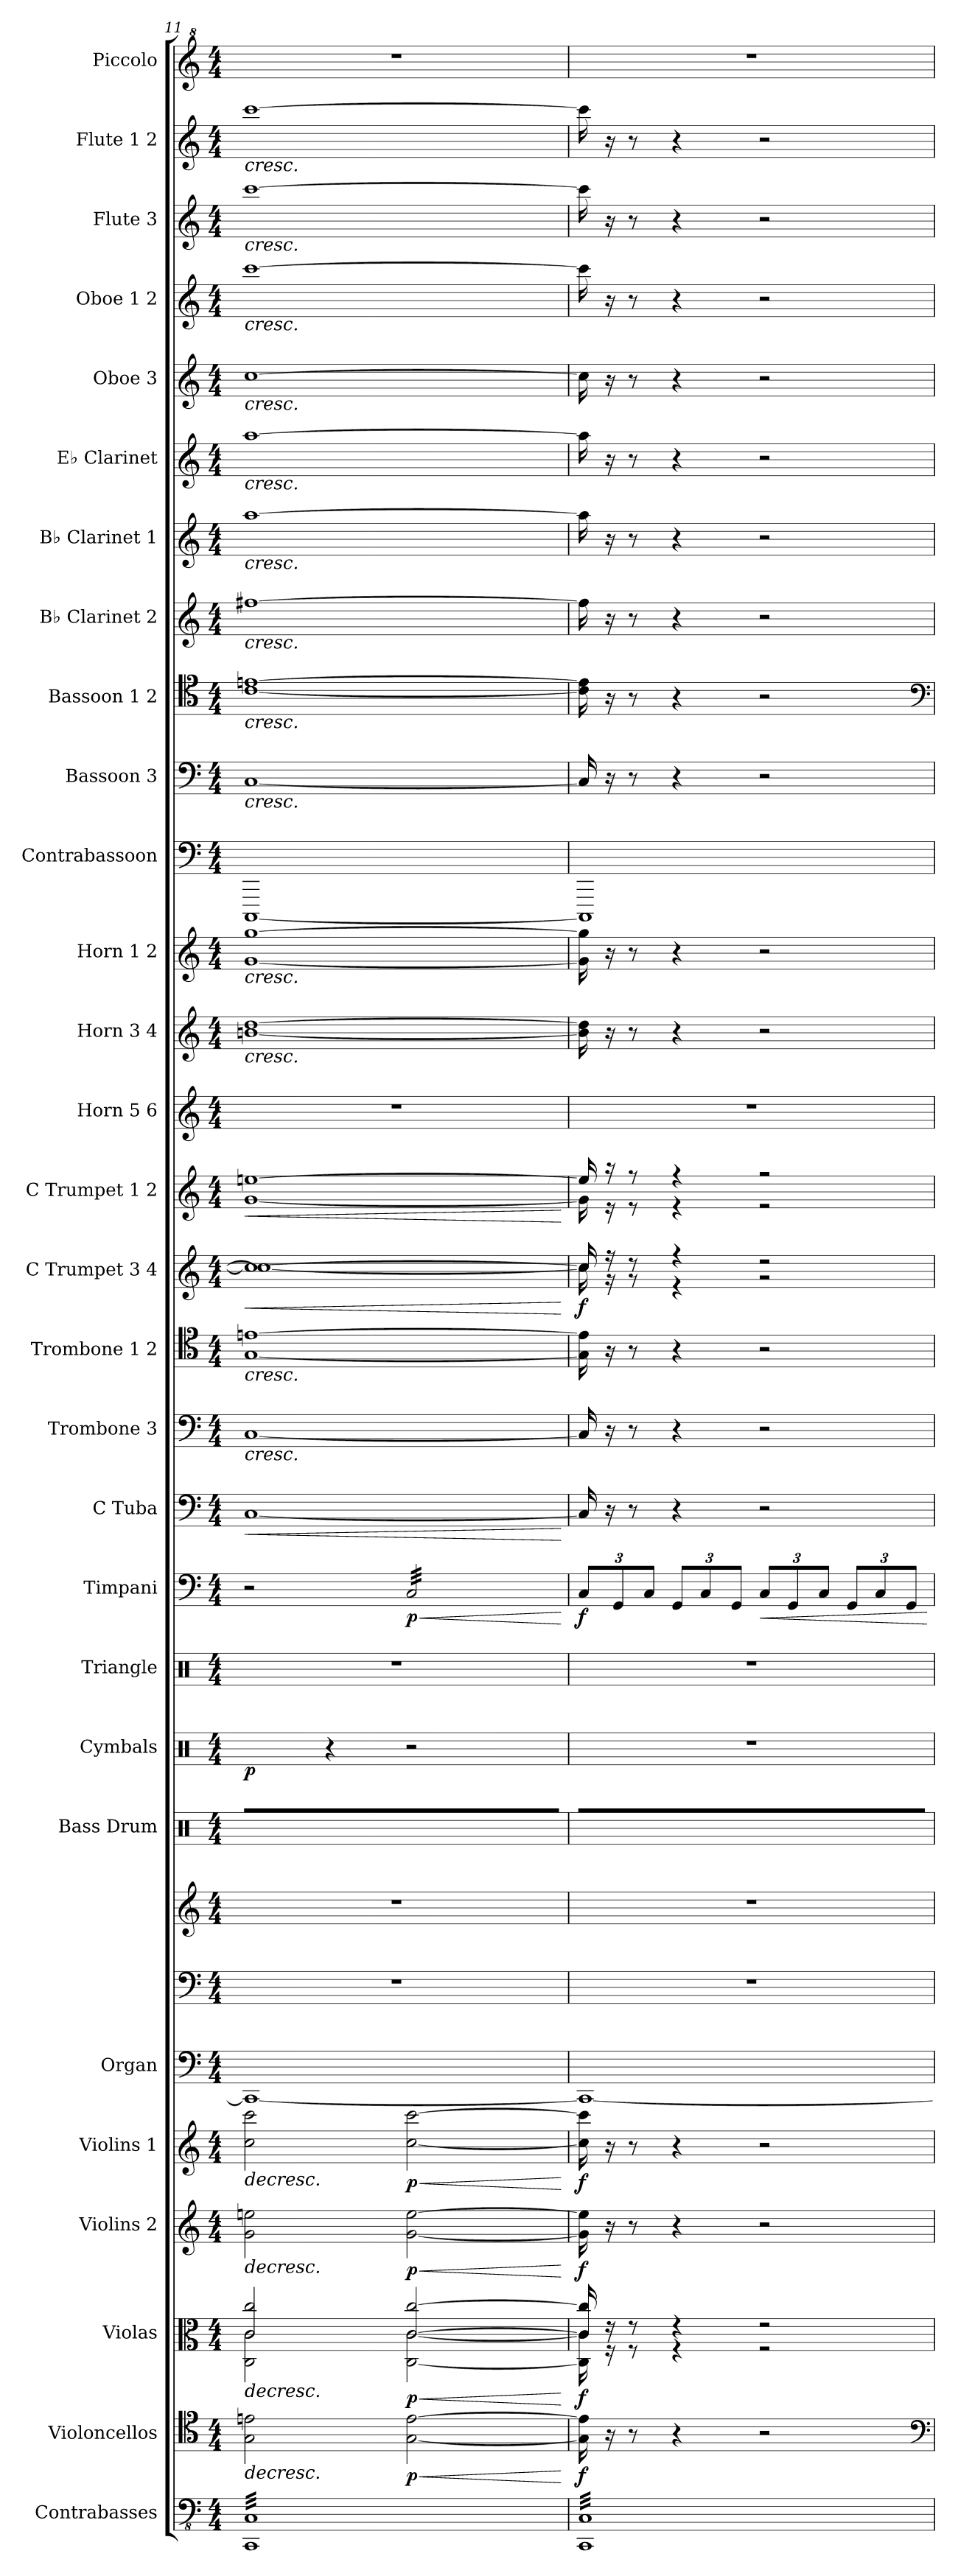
**kern	**kern	**dynam	**kern	**dynam	**kern	**dynam	**kern	**dynam	**kern	**kern	**kern	**kern	**kern	**dynam	**kern	**kern	**dynam	**kern	**dynam	**kern	**dynam	**kern	**dynam	**kern	**dynam	**kern	**dynam	**kern	**kern	**dynam	**kern	**dynam	**kern	**kern	**dynam	**kern	**dynam	**kern	**dynam	**kern	**dynam	**kern	**dynam	**kern	**dynam	**kern	**dynam	**kern	**dynam	**kern	**dynam	**kern
*part29	*part28	*part28	*part27	*part27	*part26	*part26	*part25	*part25	*part24	*part24	*part24	*part23	*part22	*part22	*part21	*part20	*part20	*part19	*part19	*part18	*part18	*part17	*part17	*part16	*part16	*part15	*part15	*part14	*part13	*part13	*part12	*part12	*part11	*part10	*part10	*part9	*part9	*part8	*part8	*part7	*part7	*part6	*part6	*part5	*part5	*part4	*part4	*part3	*part3	*part2	*part2	*part1
*staff31	*staff30	*staff30	*staff29	*staff29	*staff28	*staff28	*staff27	*staff27	*staff26	*staff25	*staff24	*staff23	*staff22	*staff22	*staff21	*staff20	*staff20	*staff19	*staff19	*staff18	*staff18	*staff17	*staff17	*staff16	*staff16	*staff15	*staff15	*staff14	*staff13	*staff13	*staff12	*staff12	*staff11	*staff10	*staff10	*staff9	*staff9	*staff8	*staff8	*staff7	*staff7	*staff6	*staff6	*staff5	*staff5	*staff4	*staff4	*staff3	*staff3	*staff2	*staff2	*staff1
*I"Contrabasses	*I"Violoncellos	*	*I"Violas	*	*I"Violins 2	*	*I"Violins 1	*	*I"Organ	*	*	*I"Bass Drum	*I"Cymbals	*	*I"Triangle	*I"Timpani	*	*I"C Tuba	*	*I"Trombone 3	*	*I"Trombone 1 2	*	*I"C Trumpet 3 4	*	*I"C Trumpet 1 2	*	*I"Horn 5 6	*I"Horn 3 4	*	*I"Horn 1 2	*	*I"Contrabassoon	*I"Bassoon 3	*	*I"Bassoon 1 2	*	*I"B♭ Clarinet 2	*	*I"B♭ Clarinet 1	*	*I"E♭ Clarinet	*	*I"Oboe 3	*	*I"Oboe 1 2	*	*I"Flute 3	*	*I"Flute 1 2	*	*I"Piccolo
*I'Cbs.	*I'Vlcs.	*	*I'Vlas.	*	*I'Vlns. 2	*	*I'Vlns. 1	*	*I'Org.	*	*	*I'B. Dr.	*I'Cym.	*	*I'Trgl.	*I'Timp.	*	*I'C Tu.	*	*I'Trb. 3	*	*I'Trb. 1 2	*	*I'C Tpt. 3 4	*	*I'C Tpt. 1 2	*	*I'Hn. 5 6	*I'Hn. 3 4	*	*I'Hn. 1 2	*	*I'Cbsn.	*I'Bsn. 3	*	*I'Bsn. 1 2	*	*I'B♭ Cl. 2	*	*I'B♭ Cl. 1	*	*I'E♭ Cl.	*	*I'Ob. 3	*	*I'Ob. 1 2	*	*I'Fl. 3	*	*I'Fl. 1 2	*	*I'Picc.
*clefFv4	*clefC4	*	*clefC3	*	*clefG2	*	*clefG2	*	*clefF4	*clefF4	*clefG2	*clefX	*clefX	*	*clefX	*clefF4	*	*clefF4	*	*clefF4	*	*clefC4	*	*clefG2	*	*clefG2	*	*clefG2	*clefG2	*	*clefG2	*	*clefF4	*clefF4	*	*clefC4	*	*clefG2	*	*clefG2	*	*clefG2	*	*clefG2	*	*clefG2	*	*clefG2	*	*clefG2	*	*clefG^2
*	*	*	*	*	*	*	*	*	*	*	*	*	*	*	*	*	*	*	*	*	*	*	*	*	*	*	*	*ITrd4c7	*ITrd4c7	*	*ITrd4c7	*	*ITrd7c12	*	*	*	*	*ITrd1c2	*	*ITrd1c2	*	*ITrd-2c-3	*	*	*	*	*	*	*	*	*	*ITrd-7c-12
*k[]	*k[]	*	*k[]	*	*k[]	*	*k[]	*	*k[]	*k[]	*k[]	*k[]	*k[]	*	*k[]	*k[]	*	*k[]	*	*k[]	*	*k[]	*	*k[]	*	*k[]	*	*k[b-]	*k[b-]	*	*k[b-]	*	*k[]	*k[]	*	*k[]	*	*k[b-e-]	*	*k[b-e-]	*	*k[b-e-a-]	*	*k[]	*	*k[]	*	*k[]	*	*k[]	*	*k[]
*C:	*C:	*	*C:	*	*C:	*	*C:	*	*C:	*C:	*C:	*C:	*C:	*	*C:	*C:	*	*C:	*	*C:	*	*C:	*	*C:	*	*C:	*	*F:	*F:	*	*F:	*	*C:	*C:	*	*C:	*	*B-:	*	*B-:	*	*E-:	*	*C:	*	*C:	*	*C:	*	*C:	*	*C:
*M4/4	*M4/4	*	*M4/4	*	*M4/4	*	*M4/4	*	*M4/4	*M4/4	*M4/4	*M4/4	*M4/4	*	*M4/4	*M4/4	*	*M4/4	*	*M4/4	*	*M4/4	*	*M4/4	*	*M4/4	*	*M4/4	*M4/4	*	*M4/4	*	*M4/4	*M4/4	*	*M4/4	*	*M4/4	*	*M4/4	*	*M4/4	*	*M4/4	*	*M4/4	*	*M4/4	*	*M4/4	*	*M4/4
=11	=11	=11	=11	=11	=11	=11	=11	=11	=11	=11	=11	=11	=11	=11	=11	=11	=11	=11	=11	=11	=11	=11	=11	=11	=11	=11	=11	=11	=11	=11	=11	=11	=11	=11	=11	=11	=11	=11	=11	=11	=11	=11	=11	=11	=11	=11	=11	=11	=11	=11	=11	=11
!	!	!LO:HP:b	!	!LO:HP:b	!	!LO:HP:b	!	!LO:HP:b	!	!	!	!	!	!	!	!	!	!	!LO:HP:b	!	!LO:HP:b	!	!	!	!	!	!	!	!	!	!	!	!	!	!	!	!	!	!	!	!	!	!	!	!	!	!	!	!	!	!	!
*	*	*	*^	*	*	*	*	*	*	*	*	*	*	*	*	*	*	*	*	*	*	*	*	*	*	*	*	*	*	*	*	*	*	*	*	*	*	*	*	*	*	*	*	*	*	*	*	*	*	*	*	*
!	!	!	!	!	!	!	!	!	!	!	!	!	!	!	!	!	!	!	!	!	!	!LO:HP:n=1:b	!	!LO:HP:b	!	!	!	!	!	!	!	!	!	!	!	!	!	!	!	!	!	!	!	!	!	!	!	!	!	!	!	!	!
!	!	!	!	!	!	!	!	!	!	!	!	!	!	!	!	!	!	!	!	!	!	!	!	!LO:HP:n=1:b	!	!LO:HP:b	!	!LO:HP:b	!	!	!	!	!	!	!	!	!	!	!	!	!	!	!	!	!	!	!	!	!	!	!	!	!
*	*	*	*	*	*	*	*	*	*	*	*	*	*	*	*	*	*	*	*	*	*	*	*	*	*^	*	*	*	*	*	*	*	*	*	*	*	*	*	*	*	*	*	*	*	*	*	*	*	*	*	*	*	*
!	!	!	!	!	!	!	!	!	!	!	!	!	!	!	!	!	!	!	!	!	!	!	!	!	!	!	!	!	!LO:HP:n=1:b	!	!	!LO:HP:b	!	!	!	!	!	!	!	!	!	!	!	!	!	!	!	!	!	!	!	!	!	!
*	*	*	*	*	*	*	*	*	*	*	*	*	*	*	*	*	*	*	*	*	*	*	*	*	*	*	*	*^	*	*	*	*	*	*	*	*	*	*	*	*	*	*	*	*	*	*	*	*	*	*	*	*	*	*
!	!	!	!	!	!	!	!	!	!	!	!	!	!	!	!	!	!	!	!	!	!	!	!	!	!	!	!	!	!	!	!	!	!LO:HP:n=1:b	!	!LO:HP:b	!	!	!	!	!	!	!	!	!	!	!	!	!	!	!	!	!	!	!	!
!	!	!	!	!	!	!	!	!	!	!	!	!	!	!	!	!	!	!	!	!	!	!	!	!	!	!	!	!	!	!	!	!	!	!	!LO:HP:n=1:b	!	!	!LO:HP:b	!	!	!	!	!	!	!	!	!	!	!	!	!	!	!	!	!
!	!	!	!	!	!	!	!	!	!	!	!	!	!	!	!	!	!	!	!	!	!	!	!	!	!	!	!	!	!	!	!	!	!	!	!	!	!	!LO:HP:n=1:b	!	!LO:HP:b	!	!	!	!	!	!	!	!	!	!	!	!	!	!	!
!	!	!	!	!	!	!	!	!	!	!	!	!	!	!	!	!	!	!	!	!	!	!	!	!	!	!	!	!	!	!	!	!	!	!	!	!	!	!	!	!LO:HP:n=1:b	!	!LO:HP:b	!	!	!	!	!	!	!	!	!	!	!	!	!
!	!	!	!	!	!	!	!	!	!	!	!	!	!	!	!	!	!	!	!	!	!	!	!	!	!	!	!	!	!	!	!	!	!	!	!	!	!	!	!	!	!	!LO:HP:n=1:b	!	!LO:HP:b	!	!	!	!	!	!	!	!	!	!	!
!	!	!	!	!	!	!	!	!	!	!	!	!	!	!	!	!	!	!	!	!	!	!	!	!	!	!	!	!	!	!	!	!	!	!	!	!	!	!	!	!	!	!	!	!LO:HP:n=1:b	!	!LO:HP:b	!	!	!	!	!	!	!	!	!
!	!	!	!	!	!	!	!	!	!	!	!	!	!	!	!	!	!	!	!	!	!	!	!	!	!	!	!	!	!	!	!	!	!	!	!	!	!	!	!	!	!	!	!	!	!	!LO:HP:n=1:b	!	!LO:HP:b	!	!	!	!	!	!	!
!	!	!	!	!	!	!	!	!	!	!	!	!	!	!	!	!	!	!	!	!	!	!	!	!	!	!	!	!	!	!	!	!	!	!	!	!	!	!	!	!	!	!	!	!	!	!	!	!LO:HP:n=1:b	!	!LO:HP:b	!	!	!	!	!
!	!	!	!	!	!	!	!	!	!	!	!	!	!	!	!	!	!	!	!	!	!	!	!	!	!	!	!	!	!	!	!	!	!	!	!	!	!	!	!	!	!	!	!	!	!	!	!	!	!	!LO:HP:n=1:b	!	!LO:HP:b	!	!	!
!	!	!	!	!	!	!	!	!	!	!	!	!	!	!	!	!	!	!	!	!	!	!	!	!	!	!	!	!	!	!	!	!	!	!	!	!	!	!	!	!	!	!	!	!	!	!	!	!	!	!	!	!LO:HP:n=1:b	!	!LO:HP:b	!
!	!	!	!	!	!	!	!	!	!	!	!	!	!	!	!LO:DY:b	!	!	!	!	!	!	!	!	!	!	!	!	!	!	!	!	!	!	!	!	!	!	!	!	!	!	!	!	!	!	!	!	!	!	!	!	!	!	!LO:HP:n=1:b	!
*tremolo	*	*	*	*	*	*	*	*	*	*	*	*	*	*	*	*	*	*	*	*	*	*	*	*	*	*	*	*	*	*	*	*	*	*	*	*	*	*	*	*	*	*	*	*	*	*	*	*	*	*	*	*	*	*	*
*	*	*	*	*	*	*	*	*	*	*	*	*	*tremolo	*	*	*	*	*	*	*	*	*	*	*	*	*	*	*	*	*	*	*	*	*	*	*	*	*	*	*	*	*	*	*	*	*	*	*	*	*	*	*	*	*	*
32CCC 32CCLLL	2G\ 2en\	>	2c/ 2cc/	2C\ 2c\	>	2g\ 2een\	>	2cc\ 2ccc\	>	1CC_	1r	1r	32RLLL	4R/	p	1r	2r	.	[1C	<	[1C	> <	[1G [1en	> <	1cc_	1cc_	<	[1een	[1g	> <	1r	[1en [1g	> <	[1c [1cc	> <	[1CCCC	[1C	> <	[1c [1en	> <	[1een	> <	[1gg	> <	[1ccc	> <	[1cc	> <	[1ccc	> <	[1ccc	> <	[1ccc	> <	1r
32CCC 32CC	.	.	.	.	.	.	.	.	.	.	.	.	32R	.	.	.	.	.	.	.	.	.	.	.	.	.	.	.	.	.	.	.	.	.	.	.	.	.	.	.	.	.	.	.	.	.	.	.	.	.	.	.	.	.	.
32CCC 32CC	.	.	.	.	.	.	.	.	.	.	.	.	32R	.	.	.	.	.	.	.	.	.	.	.	.	.	.	.	.	.	.	.	.	.	.	.	.	.	.	.	.	.	.	.	.	.	.	.	.	.	.	.	.	.	.
32CCC 32CC	.	.	.	.	.	.	.	.	.	.	.	.	32R	.	.	.	.	.	.	.	.	.	.	.	.	.	.	.	.	.	.	.	.	.	.	.	.	.	.	.	.	.	.	.	.	.	.	.	.	.	.	.	.	.	.
32CCC 32CC	.	.	.	.	.	.	.	.	.	.	.	.	32R	.	.	.	.	.	.	.	.	.	.	.	.	.	.	.	.	.	.	.	.	.	.	.	.	.	.	.	.	.	.	.	.	.	.	.	.	.	.	.	.	.	.
32CCC 32CC	.	.	.	.	.	.	.	.	.	.	.	.	32R	.	.	.	.	.	.	.	.	.	.	.	.	.	.	.	.	.	.	.	.	.	.	.	.	.	.	.	.	.	.	.	.	.	.	.	.	.	.	.	.	.	.
32CCC 32CC	.	.	.	.	.	.	.	.	.	.	.	.	32R	.	.	.	.	.	.	.	.	.	.	.	.	.	.	.	.	.	.	.	.	.	.	.	.	.	.	.	.	.	.	.	.	.	.	.	.	.	.	.	.	.	.
32CCC 32CC	.	.	.	.	.	.	.	.	.	.	.	.	32R	.	.	.	.	.	.	.	.	.	.	.	.	.	.	.	.	.	.	.	.	.	.	.	.	.	.	.	.	.	.	.	.	.	.	.	.	.	.	.	.	.	.
32CCC 32CC	.	.	.	.	.	.	.	.	.	.	.	.	32R	4r	.	.	.	.	.	.	.	.	.	.	.	.	.	.	.	.	.	.	.	.	.	.	.	.	.	.	.	.	.	.	.	.	.	.	.	.	.	.	.	.	.
32CCC 32CC	.	.	.	.	.	.	.	.	.	.	.	.	32R	.	.	.	.	.	.	.	.	.	.	.	.	.	.	.	.	.	.	.	.	.	.	.	.	.	.	.	.	.	.	.	.	.	.	.	.	.	.	.	.	.	.
32CCC 32CC	.	.	.	.	.	.	.	.	.	.	.	.	32R	.	.	.	.	.	.	.	.	.	.	.	.	.	.	.	.	.	.	.	.	.	.	.	.	.	.	.	.	.	.	.	.	.	.	.	.	.	.	.	.	.	.
32CCC 32CC	.	.	.	.	.	.	.	.	.	.	.	.	32R	.	.	.	.	.	.	.	.	.	.	.	.	.	.	.	.	.	.	.	.	.	.	.	.	.	.	.	.	.	.	.	.	.	.	.	.	.	.	.	.	.	.
32CCC 32CC	.	.	.	.	.	.	.	.	.	.	.	.	32R	.	.	.	.	.	.	.	.	.	.	.	.	.	.	.	.	.	.	.	.	.	.	.	.	.	.	.	.	.	.	.	.	.	.	.	.	.	.	.	.	.	.
32CCC 32CC	.	.	.	.	.	.	.	.	.	.	.	.	32R	.	.	.	.	.	.	.	.	.	.	.	.	.	.	.	.	.	.	.	.	.	.	.	.	.	.	.	.	.	.	.	.	.	.	.	.	.	.	.	.	.	.
32CCC 32CC	.	.	.	.	.	.	.	.	.	.	.	.	32R	.	.	.	.	.	.	.	.	.	.	.	.	.	.	.	.	.	.	.	.	.	.	.	.	.	.	.	.	.	.	.	.	.	.	.	.	.	.	.	.	.	.
32CCC 32CC	.	.	.	.	.	.	.	.	.	.	.	.	32R	.	.	.	.	.	.	.	.	.	.	.	.	.	.	.	.	.	.	.	.	.	.	.	.	.	.	.	.	.	.	.	.	.	.	.	.	.	.	.	.	.	.
!	!	!LO:HP:b	!	!	!LO:HP:b	!	!LO:HP:b	!	!LO:HP:b	!	!	!	!	!	!	!	!	!LO:HP:b	!	!	!	!	!	!	!	!	!	!	!	!	!	!	!	!	!	!	!	!	!	!	!	!	!	!	!	!	!	!	!	!	!	!	!	!	!
!	!	!LO:DY:n=1:b	!	!	!LO:DY:n=1:b	!	!LO:DY:n=1:b	!	!LO:DY:n=1:b	!	!	!	!	!	!	!	!	!LO:DY:n=1:b	!	!	!	!	!	!	!	!	!	!	!	!	!	!	!	!	!	!	!	!	!	!	!	!	!	!	!	!	!	!	!	!	!	!	!	!	!
*	*	*	*	*	*	*	*	*	*	*	*	*	*	*	*	*	*tremolo	*	*	*	*	*	*	*	*	*	*	*	*	*	*	*	*	*	*	*	*	*	*	*	*	*	*	*	*	*	*	*	*	*	*	*	*	*	*
32CCC 32CC	[2G\ [2e\	< p	[2c/ [2cc/	[2C\ [2c\	< p	[2g\ [2ee\	< p	[2cc\ [2ccc\	< p	.	.	.	32R	2r	.	.	32C/LLL	< p	.	.	.	.	.	.	.	.	.	.	.	.	.	.	.	.	.	.	.	.	.	.	.	.	.	.	.	.	.	.	.	.	.	.	.	.	.
32CCC 32CC	.	.	.	.	.	.	.	.	.	.	.	.	32R	.	.	.	32C/	.	.	.	.	.	.	.	.	.	.	.	.	.	.	.	.	.	.	.	.	.	.	.	.	.	.	.	.	.	.	.	.	.	.	.	.	.	.
32CCC 32CC	.	.	.	.	.	.	.	.	.	.	.	.	32R	.	.	.	32C/	.	.	.	.	.	.	.	.	.	.	.	.	.	.	.	.	.	.	.	.	.	.	.	.	.	.	.	.	.	.	.	.	.	.	.	.	.	.
32CCC 32CC	.	.	.	.	.	.	.	.	.	.	.	.	32R	.	.	.	32C/	.	.	.	.	.	.	.	.	.	.	.	.	.	.	.	.	.	.	.	.	.	.	.	.	.	.	.	.	.	.	.	.	.	.	.	.	.	.
32CCC 32CC	.	.	.	.	.	.	.	.	.	.	.	.	32R	.	.	.	32C/	.	.	.	.	.	.	.	.	.	.	.	.	.	.	.	.	.	.	.	.	.	.	.	.	.	.	.	.	.	.	.	.	.	.	.	.	.	.
32CCC 32CC	.	.	.	.	.	.	.	.	.	.	.	.	32R	.	.	.	32C/	.	.	.	.	.	.	.	.	.	.	.	.	.	.	.	.	.	.	.	.	.	.	.	.	.	.	.	.	.	.	.	.	.	.	.	.	.	.
32CCC 32CC	.	.	.	.	.	.	.	.	.	.	.	.	32R	.	.	.	32C/	.	.	.	.	.	.	.	.	.	.	.	.	.	.	.	.	.	.	.	.	.	.	.	.	.	.	.	.	.	.	.	.	.	.	.	.	.	.
32CCC 32CC	.	.	.	.	.	.	.	.	.	.	.	.	32R	.	.	.	32C/	.	.	.	.	.	.	.	.	.	.	.	.	.	.	.	.	.	.	.	.	.	.	.	.	.	.	.	.	.	.	.	.	.	.	.	.	.	.
32CCC 32CC	.	.	.	.	.	.	.	.	.	.	.	.	32R	.	.	.	32C/	.	.	.	.	.	.	.	.	.	.	.	.	.	.	.	.	.	.	.	.	.	.	.	.	.	.	.	.	.	.	.	.	.	.	.	.	.	.
32CCC 32CC	.	.	.	.	.	.	.	.	.	.	.	.	32R	.	.	.	32C/	.	.	.	.	.	.	.	.	.	.	.	.	.	.	.	.	.	.	.	.	.	.	.	.	.	.	.	.	.	.	.	.	.	.	.	.	.	.
32CCC 32CC	.	.	.	.	.	.	.	.	.	.	.	.	32R	.	.	.	32C/	.	.	.	.	.	.	.	.	.	.	.	.	.	.	.	.	.	.	.	.	.	.	.	.	.	.	.	.	.	.	.	.	.	.	.	.	.	.
32CCC 32CC	.	.	.	.	.	.	.	.	.	.	.	.	32R	.	.	.	32C/	.	.	.	.	.	.	.	.	.	.	.	.	.	.	.	.	.	.	.	.	.	.	.	.	.	.	.	.	.	.	.	.	.	.	.	.	.	.
32CCC 32CC	.	.	.	.	.	.	.	.	.	.	.	.	32R	.	.	.	32C/	.	.	.	.	.	.	.	.	.	.	.	.	.	.	.	.	.	.	.	.	.	.	.	.	.	.	.	.	.	.	.	.	.	.	.	.	.	.
32CCC 32CC	.	.	.	.	.	.	.	.	.	.	.	.	32R	.	.	.	32C/	.	.	.	.	.	.	.	.	.	.	.	.	.	.	.	.	.	.	.	.	.	.	.	.	.	.	.	.	.	.	.	.	.	.	.	.	.	.
32CCC 32CC	.	.	.	.	.	.	.	.	.	.	.	.	32R	.	.	.	32C/	.	.	.	.	.	.	.	.	.	.	.	.	.	.	.	.	.	.	.	.	.	.	.	.	.	.	.	.	.	.	.	.	.	.	.	.	.	.
32CCC 32CCJJJ	.	.	.	.	.	.	.	.	.	.	.	.	32RJJJ	.	.	.	32C/JJJ	.	.	.	.	.	.	.	.	.	.	.	.	.	.	.	.	.	.	.	.	.	.	.	.	.	.	.	.	.	.	.	.	.	.	.	.	.	.
*	*	*	*	*	*	*	*	*	*	*	*	*	*	*	*	*	*Xtremolo	*	*	*	*	*	*	*	*	*	*	*	*	*	*	*	*	*	*	*	*	*	*	*	*	*	*	*	*	*	*	*	*	*	*	*	*	*	*
*	*	*	*	*	*	*	*	*	*	*	*	*	*	*	*	*	*	*	*	*	*	*	*	*	*v	*v	*	*	*	*	*	*	*	*	*	*	*	*	*	*	*	*	*	*	*	*	*	*	*	*	*	*	*	*	*
*	*	*	*v	*v	*	*	*	*	*	*	*	*	*	*	*	*	*	*	*	*	*	*	*	*	*	*	*v	*v	*	*	*	*	*	*	*	*	*	*	*	*	*	*	*	*	*	*	*	*	*	*	*	*	*	*
.	.	] [	.	] [	.	] [	.	] [	.	.	.	.	.	.	.	.	[	.	[	.	]	.	]	.	[	.	] [	.	.	]	.	]	.	.	]	.	]	.	]	.	]	.	]	.	]	.	]	.	]	.	]	.
=12	=12	=12	=12	=12	=12	=12	=12	=12	=12	=12	=12	=12	=12	=12	=12	=12	=12	=12	=12	=12	=12	=12	=12	=12	=12	=12	=12	=12	=12	=12	=12	=12	=12	=12	=12	=12	=12	=12	=12	=12	=12	=12	=12	=12	=12	=12	=12	=12	=12	=12	=12	=12
*	*	*	*^	*	*	*	*	*	*	*	*	*	*	*	*	*	*	*	*	*	*	*	*	*	*	*	*	*	*	*	*	*	*	*	*	*	*	*	*	*	*	*	*	*	*	*	*	*	*	*	*	*
*	*	*	*	*	*	*	*	*	*	*	*	*	*	*	*	*	*Xbrackettup	*	*	*	*	*	*	*	*	*	*	*	*	*	*	*	*	*	*	*	*	*	*	*	*	*	*	*	*	*	*	*	*	*	*	*	*
*	*	*	*	*	*	*	*	*	*	*	*	*	*	*	*	*	*	*	*	*	*	*	*	*	*^	*	*^	*	*	*	*	*	*	*	*	*	*	*	*	*	*	*	*	*	*	*	*	*	*	*	*	*	*
!	!	!LO:DY:b	!	!	!LO:DY:b	!	!LO:DY:b	!	!LO:DY:b	!	!	!	!	!	!	!	!	!LO:DY:b	!	!LO:DY:b	!	!	!	!	!	!	!	!	!	!	!	!	!	!	!	!	!	!	!	!	!	!	!	!	!	!	!	!	!	!	!	!	!	!	!
!	!	!	!	!	!	!	!	!	!	!	!	!	!	!	!	!	!	!	!	!LO:DY:n=1:b	!	!LO:DY:b	!	!	!	!	!	!	!	!	!	!	!	!	!	!	!	!	!	!	!	!	!	!	!	!	!	!	!	!	!	!	!	!	!
!	!	!	!	!	!	!	!	!	!	!	!	!	!	!	!	!	!	!	!	!	!	!LO:DY:n=1:b	!	!LO:DY:b	!	!	!	!	!	!	!	!	!	!	!	!	!	!	!	!	!	!	!	!	!	!	!	!	!	!	!	!	!	!	!
!	!	!	!	!	!	!	!	!	!	!	!	!	!	!	!	!	!	!	!	!	!	!	!	!LO:DY:n=1:b	!	!	!LO:DY:b	!	!	!LO:DY:b	!	!	!	!	!	!	!	!	!	!	!	!	!	!	!	!	!	!	!	!	!	!	!	!	!
!	!	!	!	!	!	!	!	!	!	!	!	!	!	!	!	!	!	!	!	!	!	!	!	!	!	!	!	!	!	!LO:DY:n=1:b	!	!	!LO:DY:b	!	!	!	!	!	!	!	!	!	!	!	!	!	!	!	!	!	!	!	!	!	!
!	!	!	!	!	!	!	!	!	!	!	!	!	!	!	!	!	!	!	!	!	!	!	!	!	!	!	!	!	!	!	!	!	!LO:DY:n=1:b	!	!LO:DY:b	!	!	!	!	!	!	!	!	!	!	!	!	!	!	!	!	!	!	!	!
!	!	!	!	!	!	!	!	!	!	!	!	!	!	!	!	!	!	!	!	!	!	!	!	!	!	!	!	!	!	!	!	!	!	!	!LO:DY:n=1:b	!	!	!LO:DY:b	!	!	!	!	!	!	!	!	!	!	!	!	!	!	!	!	!
!	!	!	!	!	!	!	!	!	!	!	!	!	!	!	!	!	!	!	!	!	!	!	!	!	!	!	!	!	!	!	!	!	!	!	!	!	!	!LO:DY:n=1:b	!	!LO:DY:b	!	!	!	!	!	!	!	!	!	!	!	!	!	!	!
!	!	!	!	!	!	!	!	!	!	!	!	!	!	!	!	!	!	!	!	!	!	!	!	!	!	!	!	!	!	!	!	!	!	!	!	!	!	!	!	!LO:DY:n=1:b	!	!LO:DY:b	!	!	!	!	!	!	!	!	!	!	!	!	!
!	!	!	!	!	!	!	!	!	!	!	!	!	!	!	!	!	!	!	!	!	!	!	!	!	!	!	!	!	!	!	!	!	!	!	!	!	!	!	!	!	!	!LO:DY:n=1:b	!	!LO:DY:b	!	!	!	!	!	!	!	!	!	!	!
!	!	!	!	!	!	!	!	!	!	!	!	!	!	!	!	!	!	!	!	!	!	!	!	!	!	!	!	!	!	!	!	!	!	!	!	!	!	!	!	!	!	!	!	!LO:DY:n=1:b	!	!LO:DY:b	!	!	!	!	!	!	!	!	!
!	!	!	!	!	!	!	!	!	!	!	!	!	!	!	!	!	!	!	!	!	!	!	!	!	!	!	!	!	!	!	!	!	!	!	!	!	!	!	!	!	!	!	!	!	!	!LO:DY:n=1:b	!	!LO:DY:b	!	!	!	!	!	!	!
!	!	!	!	!	!	!	!	!	!	!	!	!	!	!	!	!	!	!	!	!	!	!	!	!	!	!	!	!	!	!	!	!	!	!	!	!	!	!	!	!	!	!	!	!	!	!	!	!LO:DY:n=1:b	!	!LO:DY:b	!	!	!	!	!
!	!	!	!	!	!	!	!	!	!	!	!	!	!	!	!	!	!	!	!	!	!	!	!	!	!	!	!	!	!	!	!	!	!	!	!	!	!	!	!	!	!	!	!	!	!	!	!	!	!	!LO:DY:n=1:b	!	!LO:DY:b	!	!	!
!	!	!	!	!	!	!	!	!	!	!	!	!	!	!	!	!	!	!	!	!	!	!	!	!	!	!	!	!	!	!	!	!	!	!	!	!	!	!	!	!	!	!	!	!	!	!	!	!	!	!	!	!LO:DY:n=1:b	!	!LO:DY:b	!
!	!	!	!	!	!	!	!	!	!	!	!	!	!	!	!	!	!	!	!	!	!	!	!	!	!	!	!	!	!	!	!	!	!	!	!	!	!	!	!	!	!	!	!	!	!	!	!	!	!	!	!	!	!	!LO:DY:n=1:b	!
32CCC 32CCLLL	16G\] 16e\]	f	16c/] 16cc/]	16C\] 16c\]	f	16g\] 16ee\]	f	16cc\] 16ccc\]	f	1CC_	1r	1r	32RLLL	1r	.	1r	12C/L	f	16C/]	p f	16C/]	p f	16G\] 16e\]	p f	16cc/]	16cc\]	f	16ee/]	16g\]	p f	1r	16e\] 16g\]	p f	16c\] 16cc\]	p f	1CCCC]	16C/]	p f	16c\] 16e\]	p f	16ee\]	p f	16gg\]	p f	16ccc\]	p f	16cc\]	p f	16ccc\]	p f	16ccc\]	p f	16ccc\]	p f	1r
32CCC 32CC	.	.	.	.	.	.	.	.	.	.	.	.	32R	.	.	.	.	.	.	.	.	.	.	.	.	.	.	.	.	.	.	.	.	.	.	.	.	.	.	.	.	.	.	.	.	.	.	.	.	.	.	.	.	.	.
32CCC 32CC	16r	.	16re	16rF	.	16r	.	16r	.	.	.	.	32R	.	.	.	.	.	16r	.	16r	[	16r	[	16r	16r	.	16r	16r	.	.	16r	[	16r	[	.	16r	[	16r	[	16r	[	16r	[	16r	[	16r	[	16r	[	16r	[	16r	[	.
.	.	.	.	.	.	.	.	.	.	.	.	.	.	.	.	.	12GG/	.	.	.	.	.	.	.	.	.	.	.	.	.	.	.	.	.	.	.	.	.	.	.	.	.	.	.	.	.	.	.	.	.	.	.	.	.	.
32CCC 32CC	.	.	.	.	.	.	.	.	.	.	.	.	32R	.	.	.	.	.	.	.	.	.	.	.	.	.	.	.	.	.	.	.	.	.	.	.	.	.	.	.	.	.	.	.	.	.	.	.	.	.	.	.	.	.	.
32CCC 32CC	8r	.	8re	8rF	.	8r	.	8r	.	.	.	.	32R	.	.	.	.	.	8r	.	8r	.	8r	.	8r	8r	.	8r	8r	.	.	8r	.	8r	.	.	8r	.	8r	.	8r	.	8r	.	8r	.	8r	.	8r	.	8r	.	8r	.	.
32CCC 32CC	.	.	.	.	.	.	.	.	.	.	.	.	32R	.	.	.	.	.	.	.	.	.	.	.	.	.	.	.	.	.	.	.	.	.	.	.	.	.	.	.	.	.	.	.	.	.	.	.	.	.	.	.	.	.	.
.	.	.	.	.	.	.	.	.	.	.	.	.	.	.	.	.	12C/J	.	.	.	.	.	.	.	.	.	.	.	.	.	.	.	.	.	.	.	.	.	.	.	.	.	.	.	.	.	.	.	.	.	.	.	.	.	.
32CCC 32CC	.	.	.	.	.	.	.	.	.	.	.	.	32R	.	.	.	.	.	.	.	.	.	.	.	.	.	.	.	.	.	.	.	.	.	.	.	.	.	.	.	.	.	.	.	.	.	.	.	.	.	.	.	.	.	.
32CCC 32CC	.	.	.	.	.	.	.	.	.	.	.	.	32R	.	.	.	.	.	.	.	.	.	.	.	.	.	.	.	.	.	.	.	.	.	.	.	.	.	.	.	.	.	.	.	.	.	.	.	.	.	.	.	.	.	.
32CCC 32CC	4r	.	4re	4rF	.	4r	.	4r	.	.	.	.	32R	.	.	.	12GG/L	.	4r	.	4r	.	4r	.	4r	4r	.	4r	4r	.	.	4r	.	4r	.	.	4r	.	4r	.	4r	.	4r	.	4r	.	4r	.	4r	.	4r	.	4r	.	.
32CCC 32CC	.	.	.	.	.	.	.	.	.	.	.	.	32R	.	.	.	.	.	.	.	.	.	.	.	.	.	.	.	.	.	.	.	.	.	.	.	.	.	.	.	.	.	.	.	.	.	.	.	.	.	.	.	.	.	.
32CCC 32CC	.	.	.	.	.	.	.	.	.	.	.	.	32R	.	.	.	.	.	.	.	.	.	.	.	.	.	.	.	.	.	.	.	.	.	.	.	.	.	.	.	.	.	.	.	.	.	.	.	.	.	.	.	.	.	.
.	.	.	.	.	.	.	.	.	.	.	.	.	.	.	.	.	12C/	.	.	.	.	.	.	.	.	.	.	.	.	.	.	.	.	.	.	.	.	.	.	.	.	.	.	.	.	.	.	.	.	.	.	.	.	.	.
32CCC 32CC	.	.	.	.	.	.	.	.	.	.	.	.	32R	.	.	.	.	.	.	.	.	.	.	.	.	.	.	.	.	.	.	.	.	.	.	.	.	.	.	.	.	.	.	.	.	.	.	.	.	.	.	.	.	.	.
32CCC 32CC	.	.	.	.	.	.	.	.	.	.	.	.	32R	.	.	.	.	.	.	.	.	.	.	.	.	.	.	.	.	.	.	.	.	.	.	.	.	.	.	.	.	.	.	.	.	.	.	.	.	.	.	.	.	.	.
32CCC 32CC	.	.	.	.	.	.	.	.	.	.	.	.	32R	.	.	.	.	.	.	.	.	.	.	.	.	.	.	.	.	.	.	.	.	.	.	.	.	.	.	.	.	.	.	.	.	.	.	.	.	.	.	.	.	.	.
.	.	.	.	.	.	.	.	.	.	.	.	.	.	.	.	.	12GG/J	.	.	.	.	.	.	.	.	.	.	.	.	.	.	.	.	.	.	.	.	.	.	.	.	.	.	.	.	.	.	.	.	.	.	.	.	.	.
32CCC 32CC	.	.	.	.	.	.	.	.	.	.	.	.	32R	.	.	.	.	.	.	.	.	.	.	.	.	.	.	.	.	.	.	.	.	.	.	.	.	.	.	.	.	.	.	.	.	.	.	.	.	.	.	.	.	.	.
32CCC 32CC	.	.	.	.	.	.	.	.	.	.	.	.	32R	.	.	.	.	.	.	.	.	.	.	.	.	.	.	.	.	.	.	.	.	.	.	.	.	.	.	.	.	.	.	.	.	.	.	.	.	.	.	.	.	.	.
!	!	!	!	!	!	!	!	!	!	!	!	!	!	!	!	!	!	!LO:HP:b	!	!	!	!	!	!	!	!	!	!	!	!	!	!	!	!	!	!	!	!	!	!	!	!	!	!	!	!	!	!	!	!	!	!	!	!	!
32CCC 32CC	2r	.	2re	2rF	.	2r	.	2r	.	.	.	.	32R	.	.	.	12C/L	<	2r	.	2r	.	2r	.	2r	2r	.	2r	2r	.	.	2r	.	2r	.	.	2r	.	2r	.	2r	.	2r	.	2r	.	2r	.	2r	.	2r	.	2r	.	.
32CCC 32CC	.	.	.	.	.	.	.	.	.	.	.	.	32R	.	.	.	.	.	.	.	.	.	.	.	.	.	.	.	.	.	.	.	.	.	.	.	.	.	.	.	.	.	.	.	.	.	.	.	.	.	.	.	.	.	.
32CCC 32CC	.	.	.	.	.	.	.	.	.	.	.	.	32R	.	.	.	.	.	.	.	.	.	.	.	.	.	.	.	.	.	.	.	.	.	.	.	.	.	.	.	.	.	.	.	.	.	.	.	.	.	.	.	.	.	.
.	.	.	.	.	.	.	.	.	.	.	.	.	.	.	.	.	12GG/	.	.	.	.	.	.	.	.	.	.	.	.	.	.	.	.	.	.	.	.	.	.	.	.	.	.	.	.	.	.	.	.	.	.	.	.	.	.
32CCC 32CC	.	.	.	.	.	.	.	.	.	.	.	.	32R	.	.	.	.	.	.	.	.	.	.	.	.	.	.	.	.	.	.	.	.	.	.	.	.	.	.	.	.	.	.	.	.	.	.	.	.	.	.	.	.	.	.
32CCC 32CC	.	.	.	.	.	.	.	.	.	.	.	.	32R	.	.	.	.	.	.	.	.	.	.	.	.	.	.	.	.	.	.	.	.	.	.	.	.	.	.	.	.	.	.	.	.	.	.	.	.	.	.	.	.	.	.
32CCC 32CC	.	.	.	.	.	.	.	.	.	.	.	.	32R	.	.	.	.	.	.	.	.	.	.	.	.	.	.	.	.	.	.	.	.	.	.	.	.	.	.	.	.	.	.	.	.	.	.	.	.	.	.	.	.	.	.
.	.	.	.	.	.	.	.	.	.	.	.	.	.	.	.	.	12C/J	.	.	.	.	.	.	.	.	.	.	.	.	.	.	.	.	.	.	.	.	.	.	.	.	.	.	.	.	.	.	.	.	.	.	.	.	.	.
32CCC 32CC	.	.	.	.	.	.	.	.	.	.	.	.	32R	.	.	.	.	.	.	.	.	.	.	.	.	.	.	.	.	.	.	.	.	.	.	.	.	.	.	.	.	.	.	.	.	.	.	.	.	.	.	.	.	.	.
32CCC 32CC	.	.	.	.	.	.	.	.	.	.	.	.	32R	.	.	.	.	.	.	.	.	.	.	.	.	.	.	.	.	.	.	.	.	.	.	.	.	.	.	.	.	.	.	.	.	.	.	.	.	.	.	.	.	.	.
32CCC 32CC	.	.	.	.	.	.	.	.	.	.	.	.	32R	.	.	.	12GG/L	.	.	.	.	.	.	.	.	.	.	.	.	.	.	.	.	.	.	.	.	.	.	.	.	.	.	.	.	.	.	.	.	.	.	.	.	.	.
32CCC 32CC	.	.	.	.	.	.	.	.	.	.	.	.	32R	.	.	.	.	.	.	.	.	.	.	.	.	.	.	.	.	.	.	.	.	.	.	.	.	.	.	.	.	.	.	.	.	.	.	.	.	.	.	.	.	.	.
32CCC 32CC	.	.	.	.	.	.	.	.	.	.	.	.	32R	.	.	.	.	.	.	.	.	.	.	.	.	.	.	.	.	.	.	.	.	.	.	.	.	.	.	.	.	.	.	.	.	.	.	.	.	.	.	.	.	.	.
.	.	.	.	.	.	.	.	.	.	.	.	.	.	.	.	.	12C/	.	.	.	.	.	.	.	.	.	.	.	.	.	.	.	.	.	.	.	.	.	.	.	.	.	.	.	.	.	.	.	.	.	.	.	.	.	.
32CCC 32CC	.	.	.	.	.	.	.	.	.	.	.	.	32R	.	.	.	.	.	.	.	.	.	.	.	.	.	.	.	.	.	.	.	.	.	.	.	.	.	.	.	.	.	.	.	.	.	.	.	.	.	.	.	.	.	.
32CCC 32CC	.	.	.	.	.	.	.	.	.	.	.	.	32R	.	.	.	.	.	.	.	.	.	.	.	.	.	.	.	.	.	.	.	.	.	.	.	.	.	.	.	.	.	.	.	.	.	.	.	.	.	.	.	.	.	.
32CCC 32CC	.	.	.	.	.	.	.	.	.	.	.	.	32R	.	.	.	.	.	.	.	.	.	.	.	.	.	.	.	.	.	.	.	.	.	.	.	.	.	.	.	.	.	.	.	.	.	.	.	.	.	.	.	.	.	.
.	.	.	.	.	.	.	.	.	.	.	.	.	.	.	.	.	12GG/J	.	.	.	.	.	.	.	.	.	.	.	.	.	.	.	.	.	.	.	.	.	.	.	.	.	.	.	.	.	.	.	.	.	.	.	.	.	.
32CCC 32CC	.	.	.	.	.	.	.	.	.	.	.	.	32R	.	.	.	.	.	.	.	.	.	.	.	.	.	.	.	.	.	.	.	.	.	.	.	.	.	.	.	.	.	.	.	.	.	.	.	.	.	.	.	.	.	.
32CCC 32CCJJJ	.	.	.	.	.	.	.	.	.	.	.	.	32RJJJ	.	.	.	.	.	.	.	.	.	.	.	.	.	.	.	.	.	.	.	.	.	.	.	.	.	.	.	.	.	.	.	.	.	.	.	.	.	.	.	.	.	.
*	*	*	*	*	*	*	*	*	*	*	*	*	*Xtremolo	*	*	*	*	*	*	*	*	*	*	*	*	*	*	*	*	*	*	*	*	*	*	*	*	*	*	*	*	*	*	*	*	*	*	*	*	*	*	*	*	*	*
*Xtremolo	*	*	*	*	*	*	*	*	*	*	*	*	*	*	*	*	*	*	*	*	*	*	*	*	*	*	*	*	*	*	*	*	*	*	*	*	*	*	*	*	*	*	*	*	*	*	*	*	*	*	*	*	*	*	*
*	*	*	*	*	*	*	*	*	*	*	*	*	*	*	*	*	*	*	*	*	*	*	*	*	*v	*v	*	*	*	*	*	*	*	*	*	*	*	*	*	*	*	*	*	*	*	*	*	*	*	*	*	*	*	*	*
*	*	*	*v	*v	*	*	*	*	*	*	*	*	*	*	*	*	*	*	*	*	*	*	*	*	*	*	*v	*v	*	*	*	*	*	*	*	*	*	*	*	*	*	*	*	*	*	*	*	*	*	*	*	*	*	*
*	*clefF4	*	*	*	*	*	*	*	*	*	*	*	*	*	*	*	*	*	*	*	*	*	*	*	*	*	*	*	*	*	*	*	*	*	*	*clefF4	*	*	*	*	*	*	*	*	*	*	*	*	*	*	*	*
.	.	.	.	.	.	.	.	.	.	.	.	.	.	.	.	.	[	.	.	.	.	.	.	.	.	.	.	.	.	.	.	.	.	.	.	.	.	.	.	.	.	.	.	.	.	.	.	.	.	.	.	.
=	=	=	=	=	=	=	=	=	=	=	=	=	=	=	=	=	=	=	=	=	=	=	=	=	=	=	=	=	=	=	=	=	=	=	=	=	=	=	=	=	=	=	=	=	=	=	=	=	=	=	=	=
*-	*-	*-	*-	*-	*-	*-	*-	*-	*-	*-	*-	*-	*-	*-	*-	*-	*-	*-	*-	*-	*-	*-	*-	*-	*-	*-	*-	*-	*-	*-	*-	*-	*-	*-	*-	*-	*-	*-	*-	*-	*-	*-	*-	*-	*-	*-	*-	*-	*-	*-	*-	*-
